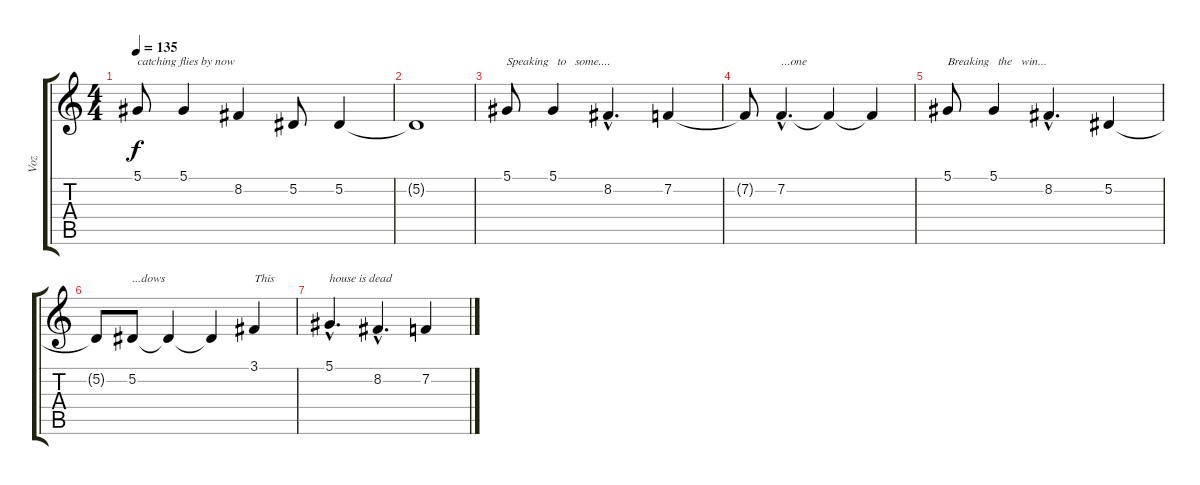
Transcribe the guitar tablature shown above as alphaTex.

\track ("Voz" "Voz") {instrument lead6voice}
\staff {score tabs}
\tuning (Eb4 Bb3 Gb3 Db3 Ab2 Eb2) {hide}
\ts (4 4)
\tempo 135
\clef g2
\ks c
5.1.8{txt "catching flies by now" dy f} 5.1.4 8.2.4 5.2.8 5.2.4 |
5.2{t}.1 |
5.1.8{txt "Speaking   to   some...."} 5.1.4 8.2{hac}.4{d} 7.2.4 |
7.2{t}.8 7.2{hac}.4{d txt "...one"} 7.2{t}.4 7.2{t}.4 |
5.1.8{txt "Breaking   the   win..."} 5.1.4 8.2{hac}.4{d} 5.2.4 |
5.2{t}.8 5.2.8{txt "...dows"} 5.2{t}.4 5.2{t}.4 3.1.4{txt "This"} |
5.1{hac}.4{d txt "house is dead"} 8.2{hac}.4{d} 7.2.4
